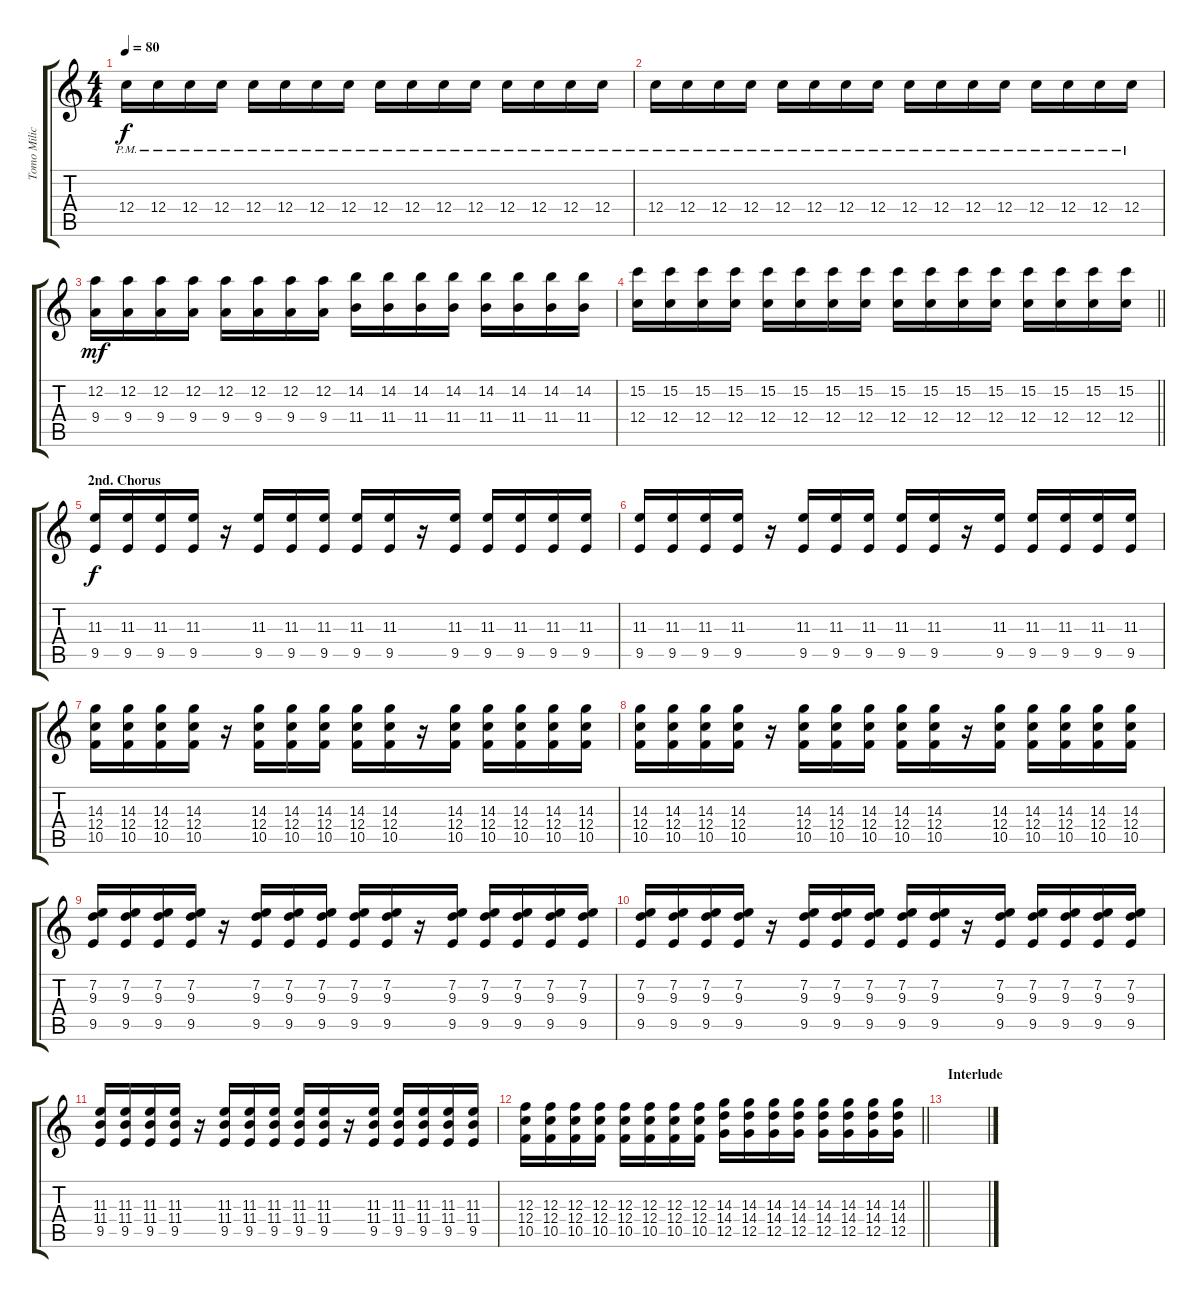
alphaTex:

\track ("Tomo Milicevic - Guitar" "Tomo Milic") {instrument overdrivenguitar}
\staff {score tabs}
\tuning (D4 A3 F3 C3 G2 C2) {hide}
\ts (4 4)
\tempo 80
\clef g2
\ks c
12.4{pm}.16{dy f} 12.4{pm}.16 12.4{pm}.16 12.4{pm}.16 12.4{pm}.16 12.4{pm}.16 12.4{pm}.16 12.4{pm}.16 12.4{pm}.16 12.4{pm}.16 12.4{pm}.16 12.4{pm}.16 12.4{pm}.16 12.4{pm}.16 12.4{pm}.16 12.4{pm}.16 |
12.4{pm}.16 12.4{pm}.16 12.4{pm}.16 12.4{pm}.16 12.4{pm}.16 12.4{pm}.16 12.4{pm}.16 12.4{pm}.16 12.4{pm}.16 12.4{pm}.16 12.4{pm}.16 12.4{pm}.16 12.4{pm}.16 12.4{pm}.16 12.4{pm}.16 12.4{pm}.16 |
(12.2 9.4).16{dy mf} (12.2 9.4).16 (12.2 9.4).16 (12.2 9.4).16 (12.2 9.4).16 (12.2 9.4).16 (12.2 9.4).16 (12.2 9.4).16 (14.2 11.4).16 (14.2 11.4).16 (14.2 11.4).16 (14.2 11.4).16 (14.2 11.4).16 (14.2 11.4).16 (14.2 11.4).16 (14.2 11.4).16 |
\barLineRight lightlight
(15.2 12.4).16 (15.2 12.4).16 (15.2 12.4).16 (15.2 12.4).16 (15.2 12.4).16 (15.2 12.4).16 (15.2 12.4).16 (15.2 12.4).16 (15.2 12.4).16 (15.2 12.4).16 (15.2 12.4).16 (15.2 12.4).16 (15.2 12.4).16 (15.2 12.4).16 (15.2 12.4).16 (15.2 12.4).16 |
\section ("" "2nd. Chorus")
(11.3 9.5).16{dy f instrument overdrivenguitar} (11.3 9.5).16 (11.3 9.5).16 (11.3 9.5).16 r.16 (11.3 9.5).16 (11.3 9.5).16 (11.3 9.5).16 (11.3 9.5).16 (11.3 9.5).16 r.16 (11.3 9.5).16 (11.3 9.5).16 (11.3 9.5).16 (11.3 9.5).16 (11.3 9.5).16 |
(11.3 9.5).16 (11.3 9.5).16 (11.3 9.5).16 (11.3 9.5).16 r.16 (11.3 9.5).16 (11.3 9.5).16 (11.3 9.5).16 (11.3 9.5).16 (11.3 9.5).16 r.16 (11.3 9.5).16 (11.3 9.5).16 (11.3 9.5).16 (11.3 9.5).16 (11.3 9.5).16 |
(14.3 12.4 10.5).16 (14.3 12.4 10.5).16 (14.3 12.4 10.5).16 (14.3 12.4 10.5).16 r.16 (14.3 12.4 10.5).16 (14.3 12.4 10.5).16 (14.3 12.4 10.5).16 (14.3 12.4 10.5).16 (14.3 12.4 10.5).16 r.16 (14.3 12.4 10.5).16 (14.3 12.4 10.5).16 (14.3 12.4 10.5).16 (14.3 12.4 10.5).16 (14.3 12.4 10.5).16 |
(14.3 12.4 10.5).16 (14.3 12.4 10.5).16 (14.3 12.4 10.5).16 (14.3 12.4 10.5).16 r.16 (14.3 12.4 10.5).16 (14.3 12.4 10.5).16 (14.3 12.4 10.5).16 (14.3 12.4 10.5).16 (14.3 12.4 10.5).16 r.16 (14.3 12.4 10.5).16 (14.3 12.4 10.5).16 (14.3 12.4 10.5).16 (14.3 12.4 10.5).16 (14.3 12.4 10.5).16 |
(7.2 9.3 9.5).16 (7.2 9.3 9.5).16 (7.2 9.3 9.5).16 (7.2 9.3 9.5).16 r.16 (7.2 9.3 9.5).16 (7.2 9.3 9.5).16 (7.2 9.3 9.5).16 (7.2 9.3 9.5).16 (7.2 9.3 9.5).16 r.16 (7.2 9.3 9.5).16 (7.2 9.3 9.5).16 (7.2 9.3 9.5).16 (7.2 9.3 9.5).16 (7.2 9.3 9.5).16 |
(7.2 9.3 9.5).16 (7.2 9.3 9.5).16 (7.2 9.3 9.5).16 (7.2 9.3 9.5).16 r.16 (7.2 9.3 9.5).16 (7.2 9.3 9.5).16 (7.2 9.3 9.5).16 (7.2 9.3 9.5).16 (7.2 9.3 9.5).16 r.16 (7.2 9.3 9.5).16 (7.2 9.3 9.5).16 (7.2 9.3 9.5).16 (7.2 9.3 9.5).16 (7.2 9.3 9.5).16 |
(11.3 11.4 9.5).16 (11.3 11.4 9.5).16 (11.3 11.4 9.5).16 (11.3 11.4 9.5).16 r.16 (11.3 11.4 9.5).16 (11.3 11.4 9.5).16 (11.3 11.4 9.5).16 (11.3 11.4 9.5).16 (11.3 11.4 9.5).16 r.16 (11.3 11.4 9.5).16 (11.3 11.4 9.5).16 (11.3 11.4 9.5).16 (11.3 11.4 9.5).16 (11.3 11.4 9.5).16 |
\barLineRight lightlight
(12.3 12.4 10.5).16 (12.3 12.4 10.5).16 (12.3 12.4 10.5).16 (12.3 12.4 10.5).16 (12.3 12.4 10.5).16 (12.3 12.4 10.5).16 (12.3 12.4 10.5).16 (12.3 12.4 10.5).16 (14.3 14.4 12.5).16 (14.3 14.4 12.5).16 (14.3 14.4 12.5).16 (14.3 14.4 12.5).16 (14.3 14.4 12.5).16 (14.3 14.4 12.5).16 (14.3 14.4 12.5).16 (14.3 14.4 12.5).16 |
\section ("" "Interlude")
